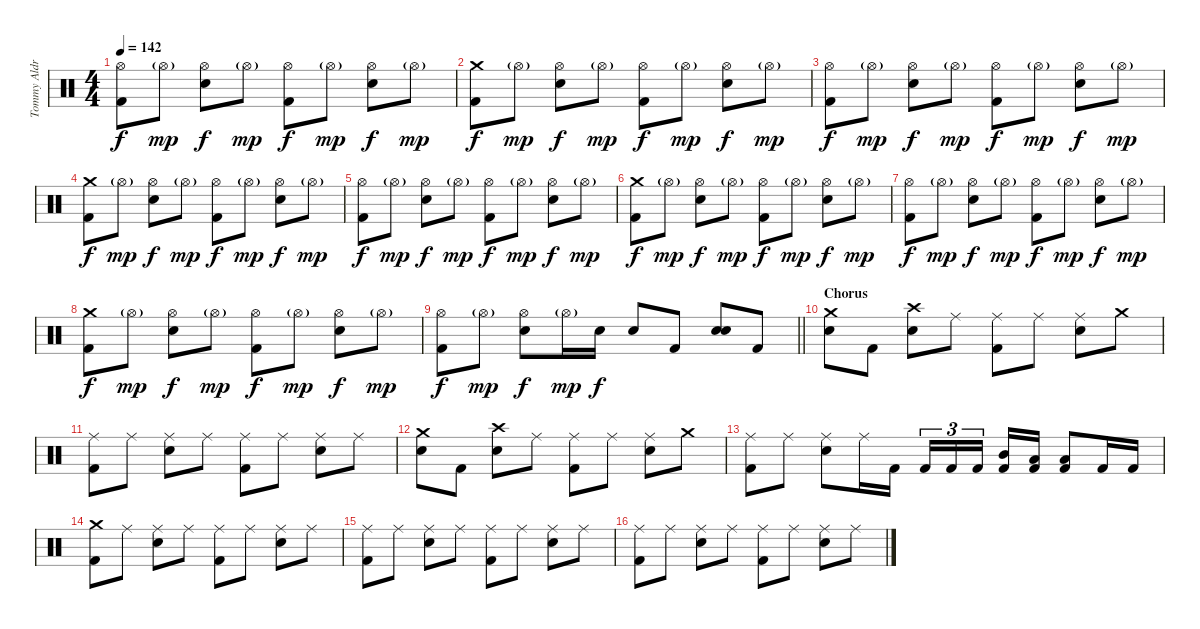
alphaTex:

\track ("Tommy Aldridge" "Tommy Aldr") {instrument percussion}
\staff {score}
\articulation defaults
\ts (4 4)
\tempo 142
\clef neutral
\ks c
("Hi-Hat (open)" "Kick (hit) 2").8{dy f} "Hi-Hat (open)"{g}.8{dy mp} ("Hi-Hat (open)" "Snare (hit) 2").8{dy f} "Hi-Hat (open)"{g}.8{dy mp} ("Hi-Hat (open)" "Kick (hit) 2").8{dy f} "Hi-Hat (open)"{g}.8{dy mp} ("Hi-Hat (open)" "Snare (hit) 2").8{dy f} "Hi-Hat (open)"{g}.8{dy mp} |
("Crash medium (hit)" "Kick (hit) 2").8{dy f} "Hi-Hat (open)"{g}.8{dy mp} ("Hi-Hat (open)" "Snare (hit) 2").8{dy f} "Hi-Hat (open)"{g}.8{dy mp} ("Hi-Hat (open)" "Kick (hit) 2").8{dy f} "Hi-Hat (open)"{g}.8{dy mp} ("Hi-Hat (open)" "Snare (hit) 2").8{dy f} "Hi-Hat (open)"{g}.8{dy mp} |
("Hi-Hat (open)" "Kick (hit) 2").8{dy f} "Hi-Hat (open)"{g}.8{dy mp} ("Hi-Hat (open)" "Snare (hit) 2").8{dy f} "Hi-Hat (open)"{g}.8{dy mp} ("Hi-Hat (open)" "Kick (hit) 2").8{dy f} "Hi-Hat (open)"{g}.8{dy mp} ("Hi-Hat (open)" "Snare (hit) 2").8{dy f} "Hi-Hat (open)"{g}.8{dy mp} |
("Crash medium (hit)" "Kick (hit) 2").8{dy f} "Hi-Hat (open)"{g}.8{dy mp} ("Hi-Hat (open)" "Snare (hit) 2").8{dy f} "Hi-Hat (open)"{g}.8{dy mp} ("Hi-Hat (open)" "Kick (hit) 2").8{dy f} "Hi-Hat (open)"{g}.8{dy mp} ("Hi-Hat (open)" "Snare (hit) 2").8{dy f} "Hi-Hat (open)"{g}.8{dy mp} |
("Hi-Hat (open)" "Kick (hit) 2").8{dy f} "Hi-Hat (open)"{g}.8{dy mp} ("Hi-Hat (open)" "Snare (hit) 2").8{dy f} "Hi-Hat (open)"{g}.8{dy mp} ("Hi-Hat (open)" "Kick (hit) 2").8{dy f} "Hi-Hat (open)"{g}.8{dy mp} ("Hi-Hat (open)" "Snare (hit) 2").8{dy f} "Hi-Hat (open)"{g}.8{dy mp} |
("Crash medium (hit)" "Kick (hit) 2").8{dy f} "Hi-Hat (open)"{g}.8{dy mp} ("Hi-Hat (open)" "Snare (hit) 2").8{dy f} "Hi-Hat (open)"{g}.8{dy mp} ("Hi-Hat (open)" "Kick (hit) 2").8{dy f} "Hi-Hat (open)"{g}.8{dy mp} ("Hi-Hat (open)" "Snare (hit) 2").8{dy f} "Hi-Hat (open)"{g}.8{dy mp} |
("Hi-Hat (open)" "Kick (hit) 2").8{dy f} "Hi-Hat (open)"{g}.8{dy mp} ("Hi-Hat (open)" "Snare (hit) 2").8{dy f} "Hi-Hat (open)"{g}.8{dy mp} ("Hi-Hat (open)" "Kick (hit) 2").8{dy f} "Hi-Hat (open)"{g}.8{dy mp} ("Hi-Hat (open)" "Snare (hit) 2").8{dy f} "Hi-Hat (open)"{g}.8{dy mp} |
("Crash medium (hit)" "Kick (hit) 2").8{dy f} "Hi-Hat (open)"{g}.8{dy mp} ("Hi-Hat (open)" "Snare (hit) 2").8{dy f} "Hi-Hat (open)"{g}.8{dy mp} ("Hi-Hat (open)" "Kick (hit) 2").8{dy f} "Hi-Hat (open)"{g}.8{dy mp} ("Hi-Hat (open)" "Snare (hit) 2").8{dy f} "Hi-Hat (open)"{g}.8{dy mp} |
\barLineRight lightlight
("Hi-Hat (open)" "Kick (hit) 2").8{dy f} "Hi-Hat (open)"{g}.8{dy mp} ("Hi-Hat (open)" "Snare (hit) 2").8{dy f} "Hi-Hat (open)"{g}.16{dy mp} "Snare (hit) 2".16{dy f} "Snare (hit) 2".8 "Kick (hit) 2".8 ("Snare (hit) 2" "Snare (hit) 2").8{bd 240} "Kick (hit) 2".8 |
\section ("" "Chorus")
("Crash medium (hit)" "Snare (hit) 2").8 "Kick (hit) 2".8 ("Crash high (hit)" "Snare (hit) 2").8 "Ride (middle)".8 ("Ride (middle)" "Kick (hit) 2").8 "Ride (middle)".8 ("Ride (middle)" "Snare (hit) 2").8 "Crash medium (hit)".8 |
("Ride (middle)" "Kick (hit) 2").8 "Ride (middle)".8 ("Ride (middle)" "Snare (hit) 2").8 "Ride (middle)".8 ("Ride (middle)" "Kick (hit) 2").8 "Ride (middle)".8 ("Ride (middle)" "Snare (hit) 2").8 "Ride (middle)".8 |
("Crash medium (hit)" "Snare (hit) 2").8 "Kick (hit) 2".8 ("Crash high (hit)" "Snare (hit) 2").8 "Ride (middle)".8 ("Ride (middle)" "Kick (hit) 2").8 "Ride (middle)".8 ("Ride (middle)" "Snare (hit) 2").8 "Crash medium (hit)".8 |
("Ride (middle)" "Kick (hit) 2").8 "Ride (middle)".8 ("Ride (middle)" "Snare (hit) 2").8 "Ride (middle)".16 "Kick (hit) 2".16 "Kick (hit) 2".16{tu (3 2)} "Kick (hit) 2".16{tu (3 2)} "Kick (hit) 2".16{tu (3 2) beam splitsecondary} ("Mid Tom (hit)" "Kick (hit) 2").16 ("Low Tom (hit)" "Kick (hit) 2").16 ("Low Tom (hit)" "Kick (hit) 2").8 "Kick (hit) 2".16 "Kick (hit) 2".16 |
("Crash medium (hit)" "Kick (hit) 2").8 "Ride (middle)".8 ("Ride (middle)" "Snare (hit) 2").8 "Ride (middle)".8 ("Ride (middle)" "Kick (hit) 2").8 "Ride (middle)".8 ("Ride (middle)" "Snare (hit) 2").8 "Ride (middle)".8 |
("Ride (middle)" "Kick (hit) 2").8 "Ride (middle)".8 ("Ride (middle)" "Snare (hit) 2").8 "Ride (middle)".8 ("Ride (middle)" "Kick (hit) 2").8 "Ride (middle)".8 ("Ride (middle)" "Snare (hit) 2").8 "Ride (middle)".8 |
("Ride (middle)" "Kick (hit) 2").8 "Ride (middle)".8 ("Ride (middle)" "Snare (hit) 2").8 "Ride (middle)".8 ("Ride (middle)" "Kick (hit) 2").8 "Ride (middle)".8 ("Ride (middle)" "Snare (hit) 2").8 "Ride (middle)".8
